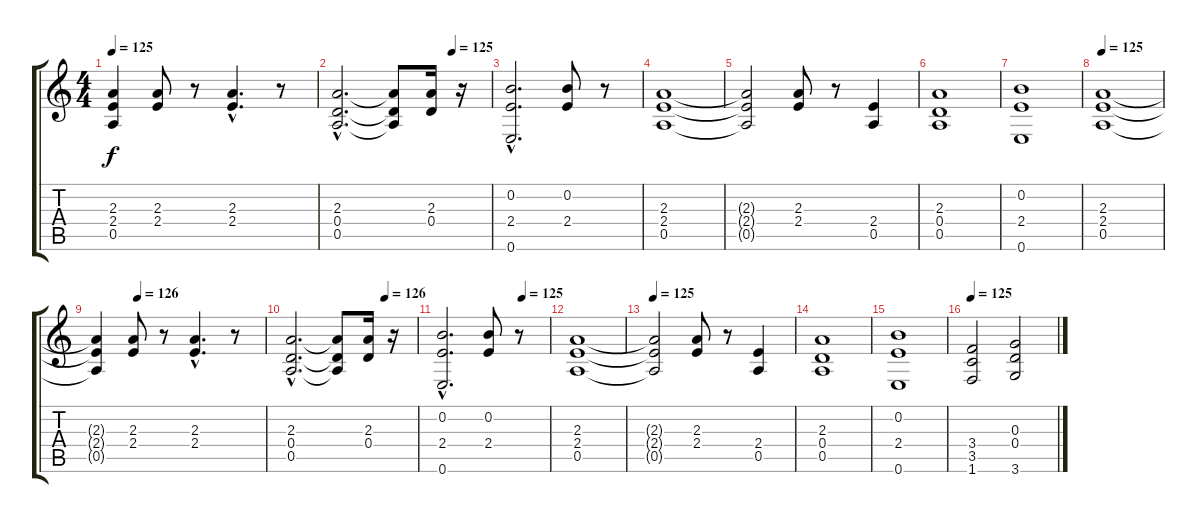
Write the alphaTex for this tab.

\track "" {instrument distortionguitar}
\staff {score tabs}
\tuning (E4 B3 G3 D3 A2 E2) {hide}
\ts (4 4)
\tempo 125
\clef g2
\ks c
(2.3{t} 2.4{t} 0.5{t}).4{dy f} (2.3 2.4).8 r.8 (2.3{hac} 2.4{hac}).4{d} r.8 |
\tempo (125 0.75)
(2.3{hac} 0.4{hac} 0.5{hac}).2{d} (2.3{t} 0.4{t} 0.5{t}).8 (2.3 0.4).16 r.16 |
(0.2{hac} 2.4{hac} 0.6).2{d} (0.2 2.4).8 r.8 |
(2.3 2.4 0.5).1 |
(2.3{t} 2.4{t} 0.5{t}).2 (2.3 2.4).8 r.8 (2.4 0.5).4 |
(2.3 0.4 0.5).1 |
(0.2 2.4 0.6).1 |
\tempo 125
(2.3 2.4 0.5).1 |
\tempo (126 0.25)
(2.3{t} 2.4{t} 0.5{t}).4 (2.3 2.4).8 r.8 (2.3{hac} 2.4{hac}).4{d} r.8 |
\tempo (126 0.75)
(2.3{hac} 0.4{hac} 0.5{hac}).2{d} (2.3{t} 0.4{t} 0.5{t}).8 (2.3 0.4).16 r.16 |
\tempo (125 0.75)
(0.2{hac} 2.4{hac} 0.6).2{d} (0.2 2.4).8 r.8 |
(2.3 2.4 0.5).1 |
\tempo 125
(2.3{t} 2.4{t} 0.5{t}).2 (2.3 2.4).8 r.8 (2.4 0.5).4 |
(2.3 0.4 0.5).1 |
(0.2 2.4 0.6).1 |
\tempo 125
(3.4 3.5 1.6).2 (0.3 0.4 3.6).2
